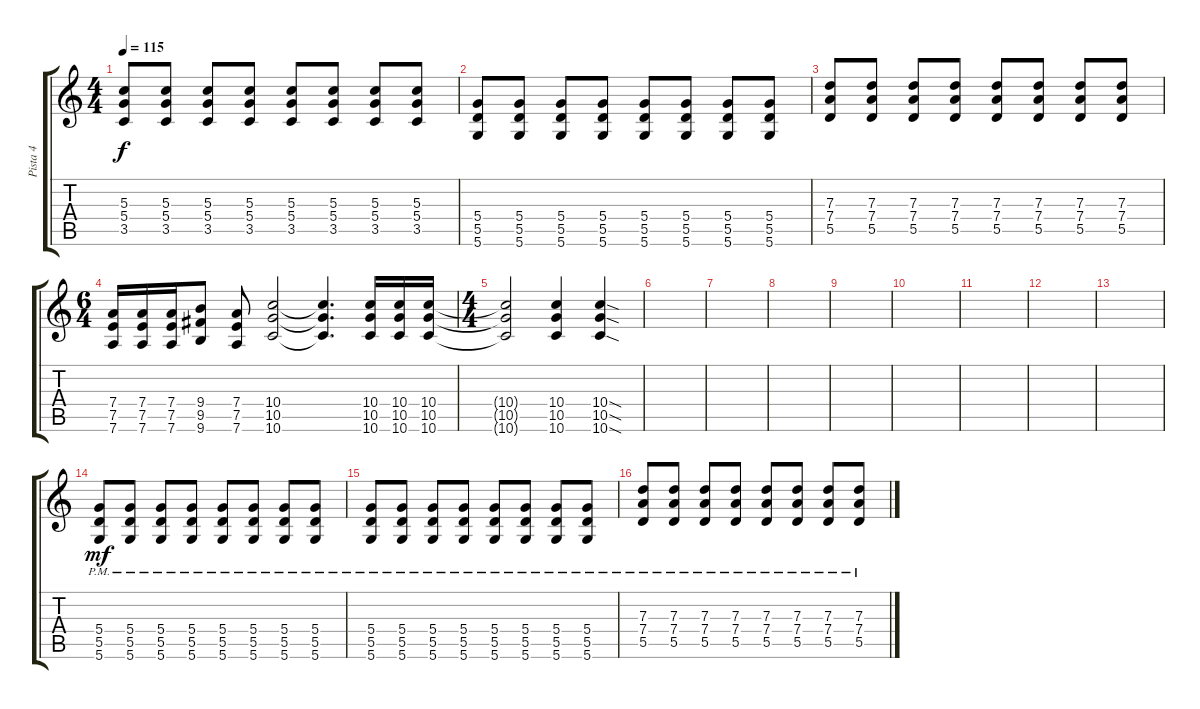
\track ("Pista 4" "Pista 4") {instrument distortionguitar}
\staff {score tabs}
\tuning (E4 B3 G3 D3 A2 D2) {hide}
\ts (4 4)
\tempo 115
\clef g2
\ks c
(5.3 5.4 3.5).8{dy f} (5.3 5.4 3.5).8 (5.3 5.4 3.5).8 (5.3 5.4 3.5).8 (5.3 5.4 3.5).8 (5.3 5.4 3.5).8 (5.3 5.4 3.5).8 (5.3 5.4 3.5).8 |
(5.4 5.5 5.6).8 (5.4 5.5 5.6).8 (5.4 5.5 5.6).8 (5.4 5.5 5.6).8 (5.4 5.5 5.6).8 (5.4 5.5 5.6).8 (5.4 5.5 5.6).8 (5.4 5.5 5.6).8 |
(7.3 7.4 5.5).8 (7.3 7.4 5.5).8 (7.3 7.4 5.5).8 (7.3 7.4 5.5).8 (7.3 7.4 5.5).8 (7.3 7.4 5.5).8 (7.3 7.4 5.5).8 (7.3 7.4 5.5).8 |
\ts (6 4)
(7.4 7.5 7.6).16 (7.4 7.5 7.6).16 (7.4 7.5 7.6).16 (9.4 9.5 9.6).8 (7.4 7.5 7.6).8 (10.4 10.5 10.6).2 (10.4{t} 10.5{t} 10.6{t}).4{d} (10.4 10.5 10.6).16 (10.4 10.5 10.6).16 (10.4 10.5 10.6).16 |
\ts (4 4)
(10.4{t} 10.5{t} 10.6{t}).2 (10.4 10.5 10.6).4 (10.4{sod} 10.5{sod} 10.6{sod}).4 |
|
|
|
|
|
|
|
|
(5.4{pm} 5.5{pm} 5.6{pm}).8{dy mf} (5.4{pm} 5.5{pm} 5.6{pm}).8 (5.4{pm} 5.5{pm} 5.6{pm}).8 (5.4{pm} 5.5{pm} 5.6{pm}).8 (5.4{pm} 5.5{pm} 5.6{pm}).8 (5.4{pm} 5.5{pm} 5.6{pm}).8 (5.4{pm} 5.5{pm} 5.6{pm}).8 (5.4{pm} 5.5{pm} 5.6{pm}).8 |
(5.4{pm} 5.5{pm} 5.6{pm}).8 (5.4{pm} 5.5{pm} 5.6{pm}).8 (5.4{pm} 5.5{pm} 5.6{pm}).8 (5.4{pm} 5.5{pm} 5.6{pm}).8 (5.4{pm} 5.5{pm} 5.6{pm}).8 (5.4{pm} 5.5{pm} 5.6{pm}).8 (5.4{pm} 5.5{pm} 5.6{pm}).8 (5.4{pm} 5.5{pm} 5.6{pm}).8 |
(7.3{pm} 7.4{pm} 5.5{pm}).8 (7.3{pm} 7.4{pm} 5.5{pm}).8 (7.3{pm} 7.4{pm} 5.5{pm}).8 (7.3{pm} 7.4{pm} 5.5{pm}).8 (7.3{pm} 7.4{pm} 5.5{pm}).8 (7.3{pm} 7.4{pm} 5.5{pm}).8 (7.3{pm} 7.4{pm} 5.5{pm}).8 (7.3{pm} 7.4{pm} 5.5{pm}).8
